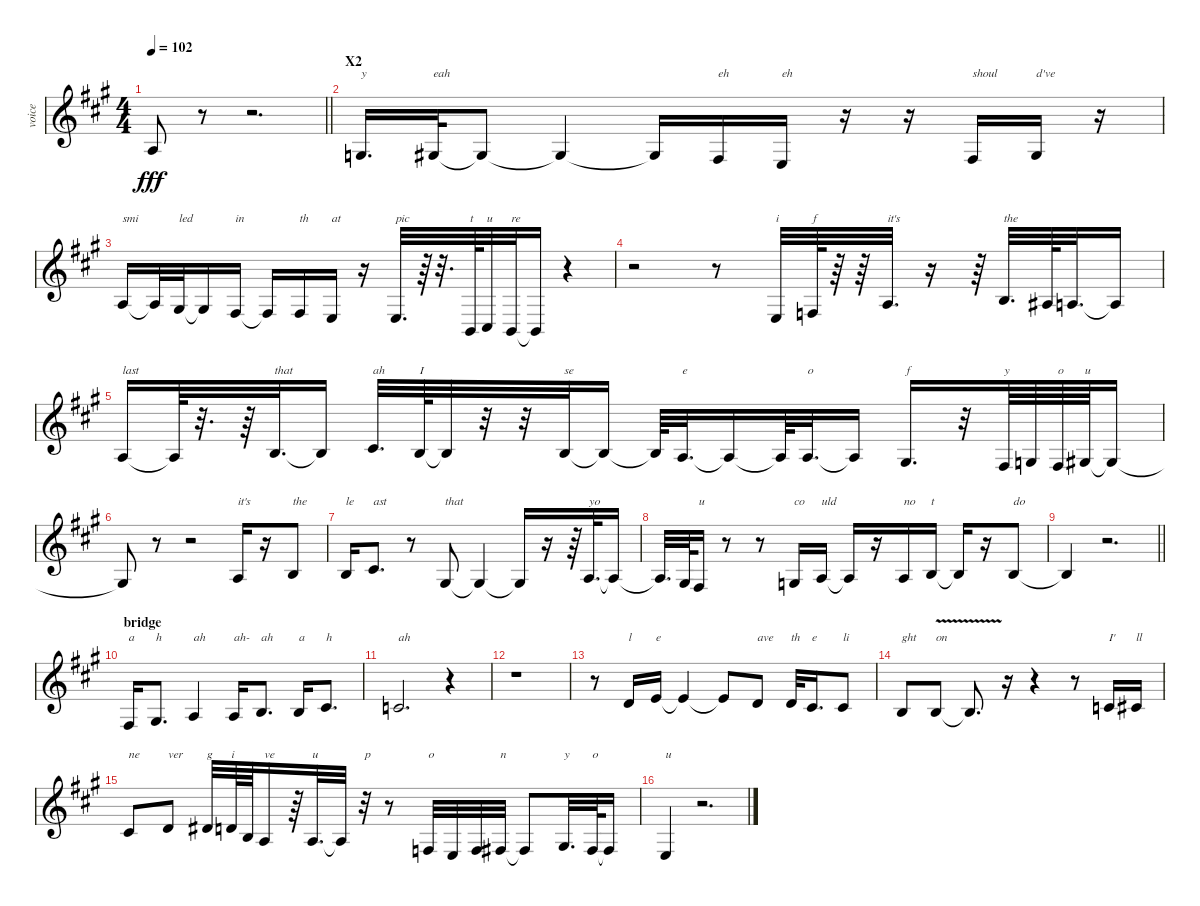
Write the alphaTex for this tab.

\track ("voice" "voice") {instrument synthvoice}
\staff {score}
\tuning (E4 B3 G3 D3 A2 E2) {hide}
\ts (4 4)
\tempo 102
\clef g2
\barLineRight lightlight
\ks a
2.3{t}.8{dy fff} r.8 r.2{d} |
\section ("" "X2")
0.3.16{d txt "y"} 1.3.32{txt "eah"} 1.3{t}.8 1.3{t}.4 1.3{t}.16 4.4.16{txt "eh"} 2.4.16{txt "eh"} r.16 r.16 4.4.16{txt "shoul"} 1.3.16{txt "d've"} r.16 |
2.3.16{txt "smi"} 2.3{t}.32 1.3.32{txt "led"} 1.3{t}.16 4.4.16{txt "in"} 4.4{t}.16 4.4.16{txt "th"} 2.4.16{txt "at"} r.16 2.4.32{d txt "pic"} r.64 r.32{d} 2.5.64{txt "t"} 4.5.32{txt "u"} 2.5.32{txt "re"} 2.5{t}.16 r.4 |
r.2 r.8 2.4.32{txt "i"} 3.4.64{txt "f"} r.64 r.64 2.3.32{d txt "it's"} r.16 r.64 0.2.32{d txt "the"} 3.3.64 2.3.32{d} 2.3{t}.16 |
2.3.16{txt "last"} 2.3{t}.64 r.32{d} r.64 0.2.32{d txt "that"} 0.2{t}.16 2.2.32{d txt "ah"} 0.2.64{txt "I"} 0.2{t}.32 r.32 r.32 0.2.32{txt "se"} 0.2{t}.16 0.2{t}.64 2.3.32{d txt "e"} 2.3{t}.16 2.3{t}.64 2.3.32{d txt "o"} 2.3{t}.16 1.3.16{d txt "f"} r.32 4.4.64{txt "y"} 0.3.64 4.4.64{txt "o"} 1.3.64{txt "u"} 1.3{t}.16 |
1.3{t}.8 r.8 r.2 2.3.16{txt "it's"} r.16 0.2.8{txt "the"} |
0.2.16{txt "le"} 2.2.8{d txt "ast"} r.8 1.3.8{txt "that"} 1.3{t}.4 1.3{t}.16 r.16 r.64 2.3.32{d txt "yo"} 2.3{t}.16 |
2.3{t}.32{d} 1.3.64 4.4.16{txt "u"} r.8 r.8 0.3.16{txt "co"} 2.3.16{txt "uld"} 2.3{t}.16 r.16 2.3.16{txt "no"} 4.3.16{txt "t"} 4.3{t}.16 r.16 4.3.8{txt "do"} |
\barLineRight lightlight
4.3{t}.4 r.2{d} |
\section ("" "bridge")
4.4.16{txt "a"} 1.3.8{d txt "h"} 2.3.4{txt "ah"} 2.3.16{txt "ah-"} 0.2.8{d txt "ah"} 0.2.16{txt "a"} 2.2.8{d txt "h"} |
1.2.2{d txt "ah"} r.4 |
r.1 |
r.8 3.2.16{txt "l"} 0.1.16{txt "e"} 0.1{t}.4 0.1{t}.8 3.2.8{txt "ave"} 3.2.32{txt "th"} 2.2.16{d txt "e"} 2.2.8{txt "li"} |
0.2.8{txt "ght"} 0.2{v}.8{txt "on"} 0.2{t}.8{d} r.16 r.4 r.8 1.2.16{txt "I'"} 2.2.16{txt "ll"} |
2.2.8{txt "ne"} 3.2.8{txt "ver"} 4.2.32{txt "g"} 3.2.64{txt "i"} 0.2.64 2.3.16{txt "ve"} r.64 2.3.32{d txt "u"} 2.3{t}.32 r.32{txt "p"} r.8 3.4.32{txt "o"} 2.4.32 3.4.32 4.4.32{txt "n"} 4.4{t}.8 1.3.32{d txt "y"} 4.4.64{txt "o"} 4.4{t}.16 |
2.4.4{txt "u"} r.2{d}
